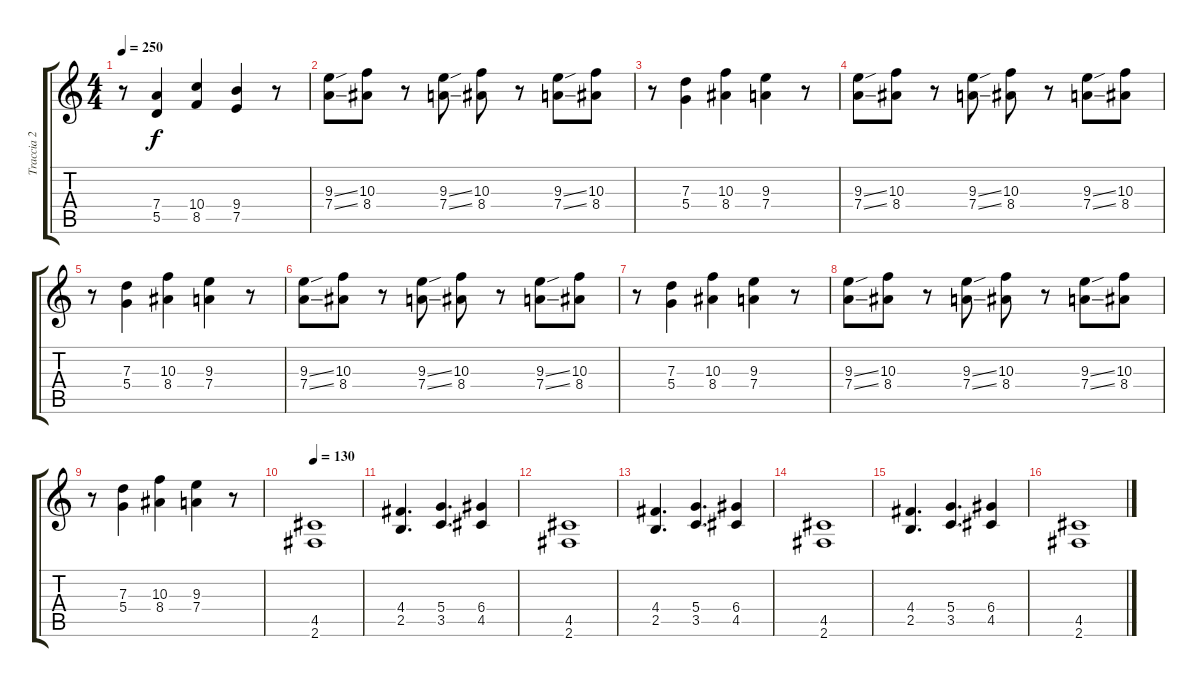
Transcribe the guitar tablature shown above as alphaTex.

\track ("Traccia 2" "Traccia 2") {instrument distortionguitar}
\staff {score tabs}
\tuning (E4 B3 G3 D3 A2 E2) {hide}
\ts (4 4)
\tempo 250
\clef g2
\ks c
r.8{dy f} (7.4 5.5).4 (10.4 8.5).4 (9.4 7.5).4 r.8 |
(9.3{ss} 7.4{ss}).8 (10.3 8.4).8 r.8 (9.3{ss} 7.4{ss}).8 (10.3 8.4).8 r.8 (9.3{ss} 7.4{ss}).8 (10.3 8.4).8 |
r.8 (7.3 5.4).4 (10.3 8.4).4 (9.3 7.4).4 r.8 |
(9.3{ss} 7.4{ss}).8 (10.3 8.4).8 r.8 (9.3{ss} 7.4{ss}).8 (10.3 8.4).8 r.8 (9.3{ss} 7.4{ss}).8 (10.3 8.4).8 |
r.8 (7.3 5.4).4 (10.3 8.4).4 (9.3 7.4).4 r.8 |
(9.3{ss} 7.4{ss}).8 (10.3 8.4).8 r.8 (9.3{ss} 7.4{ss}).8 (10.3 8.4).8 r.8 (9.3{ss} 7.4{ss}).8 (10.3 8.4).8 |
r.8 (7.3 5.4).4 (10.3 8.4).4 (9.3 7.4).4 r.8 |
(9.3{ss} 7.4{ss}).8 (10.3 8.4).8 r.8 (9.3{ss} 7.4{ss}).8 (10.3 8.4).8 r.8 (9.3{ss} 7.4{ss}).8 (10.3 8.4).8 |
r.8 (7.3 5.4).4 (10.3 8.4).4 (9.3 7.4).4 r.8 |
\tempo 130
(4.5 2.6).1 |
(4.4 2.5).4{d} (5.4 3.5).4{d} (6.4 4.5).4 |
(4.5 2.6).1 |
(4.4 2.5).4{d} (5.4 3.5).4{d} (6.4 4.5).4 |
(4.5 2.6).1 |
(4.4 2.5).4{d} (5.4 3.5).4{d} (6.4 4.5).4 |
(4.5 2.6).1
